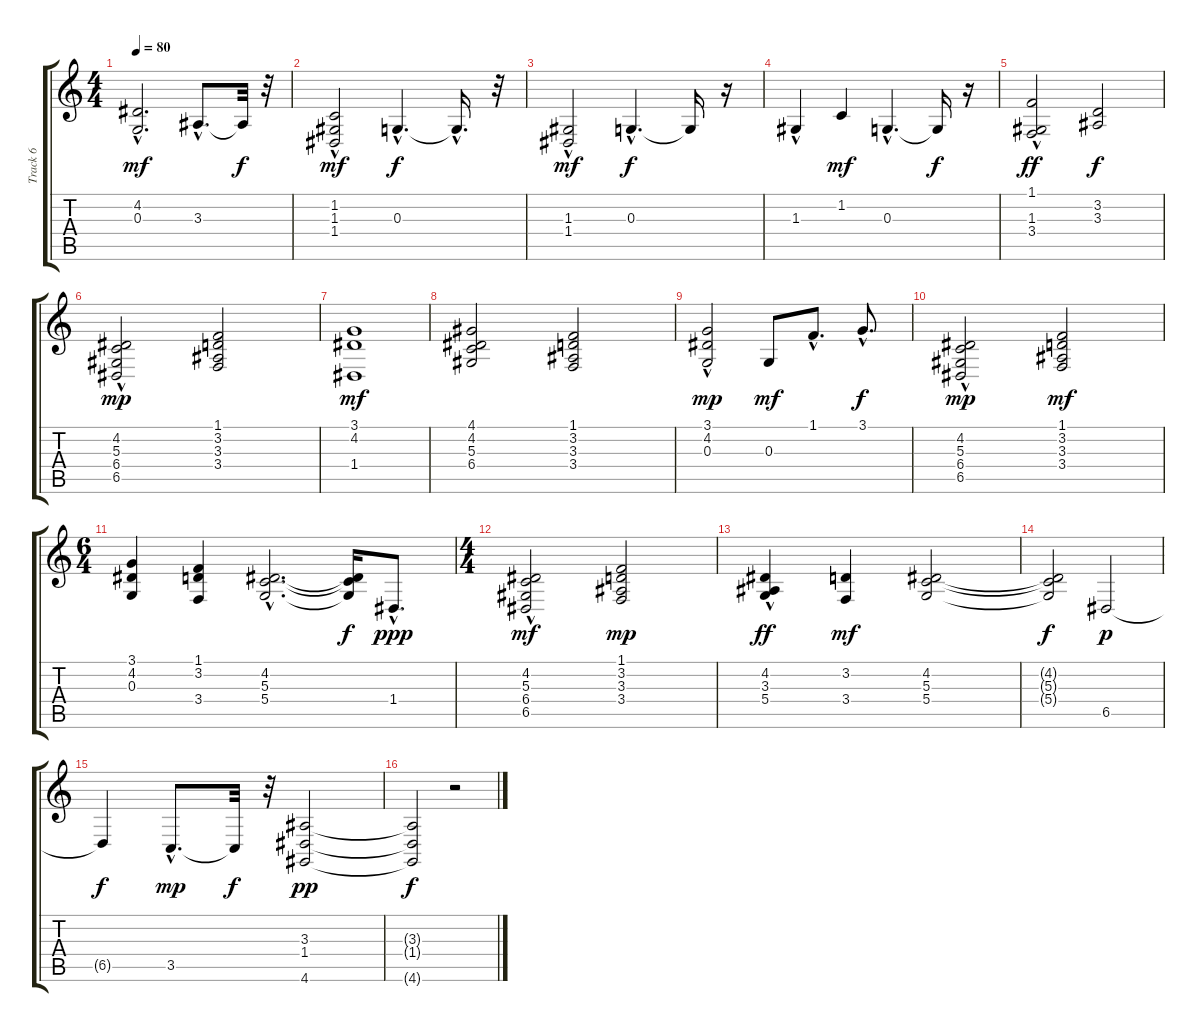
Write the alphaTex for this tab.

\track ("Track 6" "Track 6") {instrument stringensemble2}
\staff {score tabs}
\tuning (E4 B3 G3 D3 A2 E2) {hide}
\ts (4 4)
\tempo 80
\clef g2
\ks c
(4.2{hac} 0.3{hac}).2{d dy mf} 3.3{hac}.8{d} 3.3{t}.32{dy f} r.32 |
(1.2 1.3{hac} 1.4{hac}).2{dy mf} 0.3{hac}.4{d dy f} 0.3{hac t}.16{d} r.32 |
(1.3{hac} 1.4).2{dy mf} 0.3{hac}.4{d dy f} 0.3{t}.16 r.16 |
1.3{hac}.4 1.2.4{dy mf} 0.3{hac}.4{d} 0.3{t}.16{dy f} r.16 |
(1.1 1.3{hac} 3.4).2{dy ff} (3.2 3.3).2{dy f} |
(4.2 5.3 6.4{hac} 6.5).2{dy mp} (1.1 3.2 3.3 3.4).2 |
(3.1 4.2 1.4).1{dy mf} |
(4.1 4.2 5.3 6.4).2 (1.1 3.2 3.3 3.4).2 |
(3.1 4.2 0.3{hac}).2{dy mp} 0.3.8{dy mf} 1.1{hac}.8{d} 3.1{hac}.8{d dy f} |
(4.2 5.3 6.4 6.5{hac}).2{dy mp} (1.1 3.2 3.3 3.4).2{dy mf} |
\ts (6 4)
(3.1 4.2 0.3).4 (1.1 3.2 3.4).4 (4.2{hac} 5.3{hac} 5.4{hac}).2{d} (4.2{t} 5.3{t} 5.4{t}).16{dy f} 1.4{hac}.8{d dy ppp} |
\ts (4 4)
(4.2 5.3 6.4{hac} 6.5).2{dy mf} (1.1 3.2 3.3 3.4).2{dy mp} |
(4.2 3.3{hac} 5.4).4{dy ff} (3.2 3.4).4{dy mf} (4.2 5.3 5.4).2 |
(4.2{t} 5.3{t} 5.4{t}).2{dy f} 6.5.2{dy p} |
6.5{t}.4{dy f} 3.5{hac}.8{d dy mp} 3.5{t}.32{dy f} r.32 (3.3 1.4 4.6).2{dy pp} |
(3.3{t} 1.4{t} 4.6{t}).2{dy f} r.2
